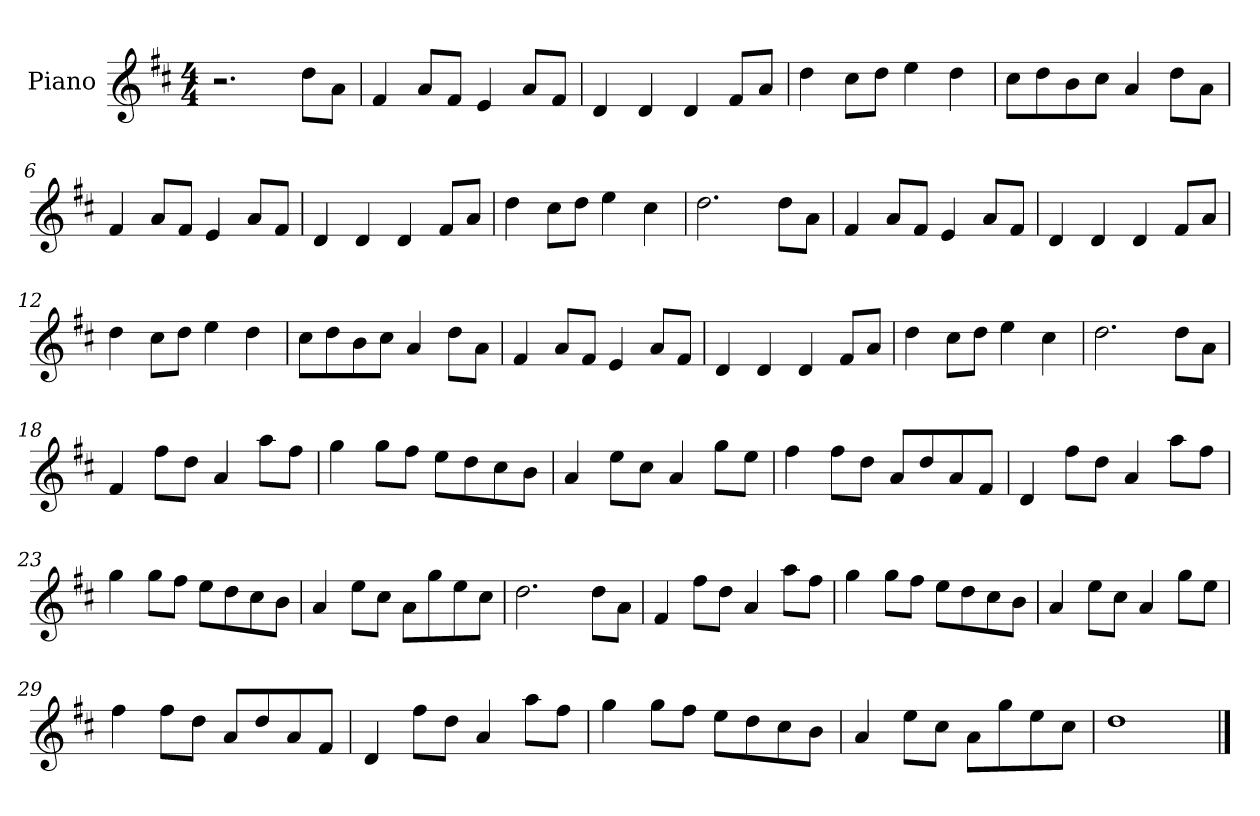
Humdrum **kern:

**kern
*part1
*staff1
*I"Piano
*I'Pno
*clefG2
*k[f#c#]
*M4/4
=1
2.r
8dd\L
8a\J
=2
4f#/
8a/L
8f#/J
4e/
8a/L
8f#/J
=3
4d/
4d/
4d/
8f#/L
8a/J
=4
4dd\
8cc#\L
8dd\J
4ee\
4dd\
=5
8cc#\L
8dd\
8b\
8cc#\J
4a/
8dd\L
8a\J
=6
4f#/
8a/L
8f#/J
4e/
8a/L
8f#/J
=7
4d/
4d/
4d/
8f#/L
8a/J
=8
4dd\
8cc#\L
8dd\J
4ee\
4cc#\
=9
2.dd\
8dd\L
8a\J
=10
4f#/
8a/L
8f#/J
4e/
8a/L
8f#/J
=11
4d/
4d/
4d/
8f#/L
8a/J
=12
4dd\
8cc#\L
8dd\J
4ee\
4dd\
=13
8cc#\L
8dd\
8b\
8cc#\J
4a/
8dd\L
8a\J
=14
4f#/
8a/L
8f#/J
4e/
8a/L
8f#/J
=15
4d/
4d/
4d/
8f#/L
8a/J
=16
4dd\
8cc#\L
8dd\J
4ee\
4cc#\
=17
2.dd\
8dd\L
8a\J
=18
4f#/
8ff#\L
8dd\J
4a/
8aa\L
8ff#\J
=19
4gg\
8gg\L
8ff#\J
8ee\L
8dd\
8cc#\
8b\J
=20
4a/
8ee\L
8cc#\J
4a/
8gg\L
8ee\J
=21
4ff#\
8ff#\L
8dd\J
8a/L
8dd/
8a/
8f#/J
=22
4d/
8ff#\L
8dd\J
4a/
8aa\L
8ff#\J
=23
4gg\
8gg\L
8ff#\J
8ee\L
8dd\
8cc#\
8b\J
=24
4a/
8ee\L
8cc#\J
8a\L
8gg\
8ee\
8cc#\J
=25
2.dd\
8dd\L
8a\J
=26
4f#/
8ff#\L
8dd\J
4a/
8aa\L
8ff#\J
=27
4gg\
8gg\L
8ff#\J
8ee\L
8dd\
8cc#\
8b\J
=28
4a/
8ee\L
8cc#\J
4a/
8gg\L
8ee\J
=29
4ff#\
8ff#\L
8dd\J
8a/L
8dd/
8a/
8f#/J
=30
4d/
8ff#\L
8dd\J
4a/
8aa\L
8ff#\J
=31
4gg\
8gg\L
8ff#\J
8ee\L
8dd\
8cc#\
8b\J
=32
4a/
8ee\L
8cc#\J
8a\L
8gg\
8ee\
8cc#\J
=33
1dd
==
*-
